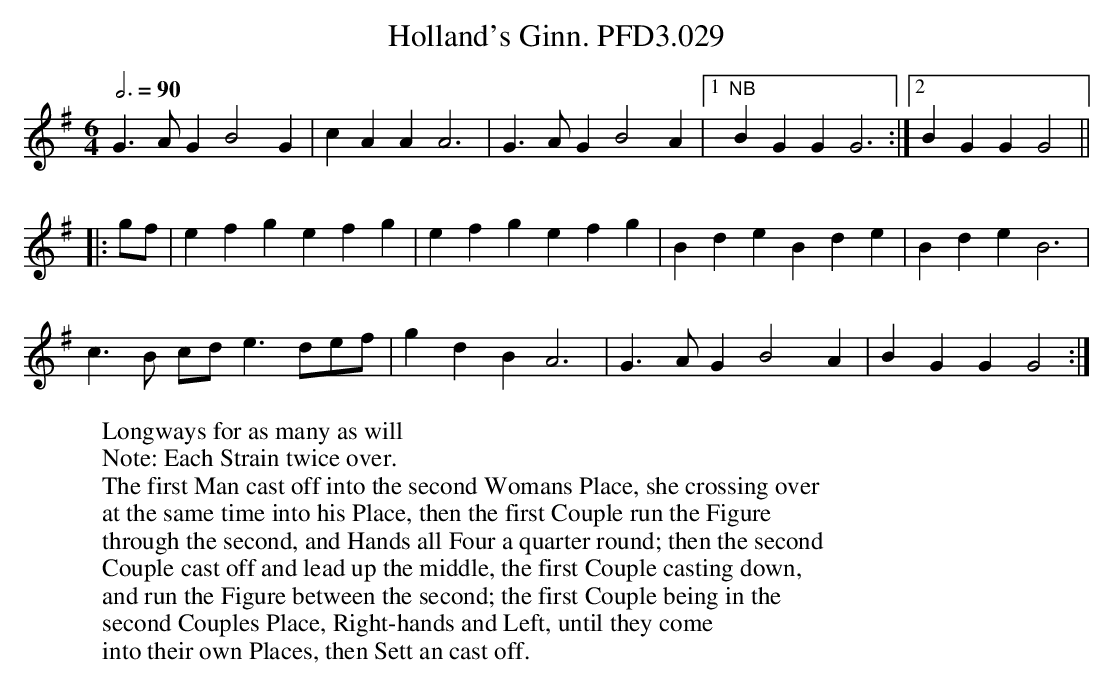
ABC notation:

X:1
T:Holland's Ginn. PFD3.029
M:6/4
L:1/4
W:Longways for as many as will
W:Note: Each Strain twice over.
W:The first Man cast off into the second Womans Place, she crossing over
W:at the same time into his Place, then the first Couple run the Figure
W:through the second, and Hands all Four a quarter round; then the second
W:Couple cast off and lead up the middle, the first Couple casting down,
W:and run the Figure between the second; the first Couple being in the
W:second Couples Place, Right-hands and Left, until they come
W:into their own Places, then Sett an cast off.
Q:3/4=90
K:G
G>AG B2G | cAA A3 | G>AG B2A |1 "NB" BGG G3 :|2 BGG G2 ||
|: g/f/ | efg efg | efg efg | Bde Bde | Bde B3 |
c>B c/d/ e>de/f/ | gdB A3 | G>AG B2A | BGG G2 :|
